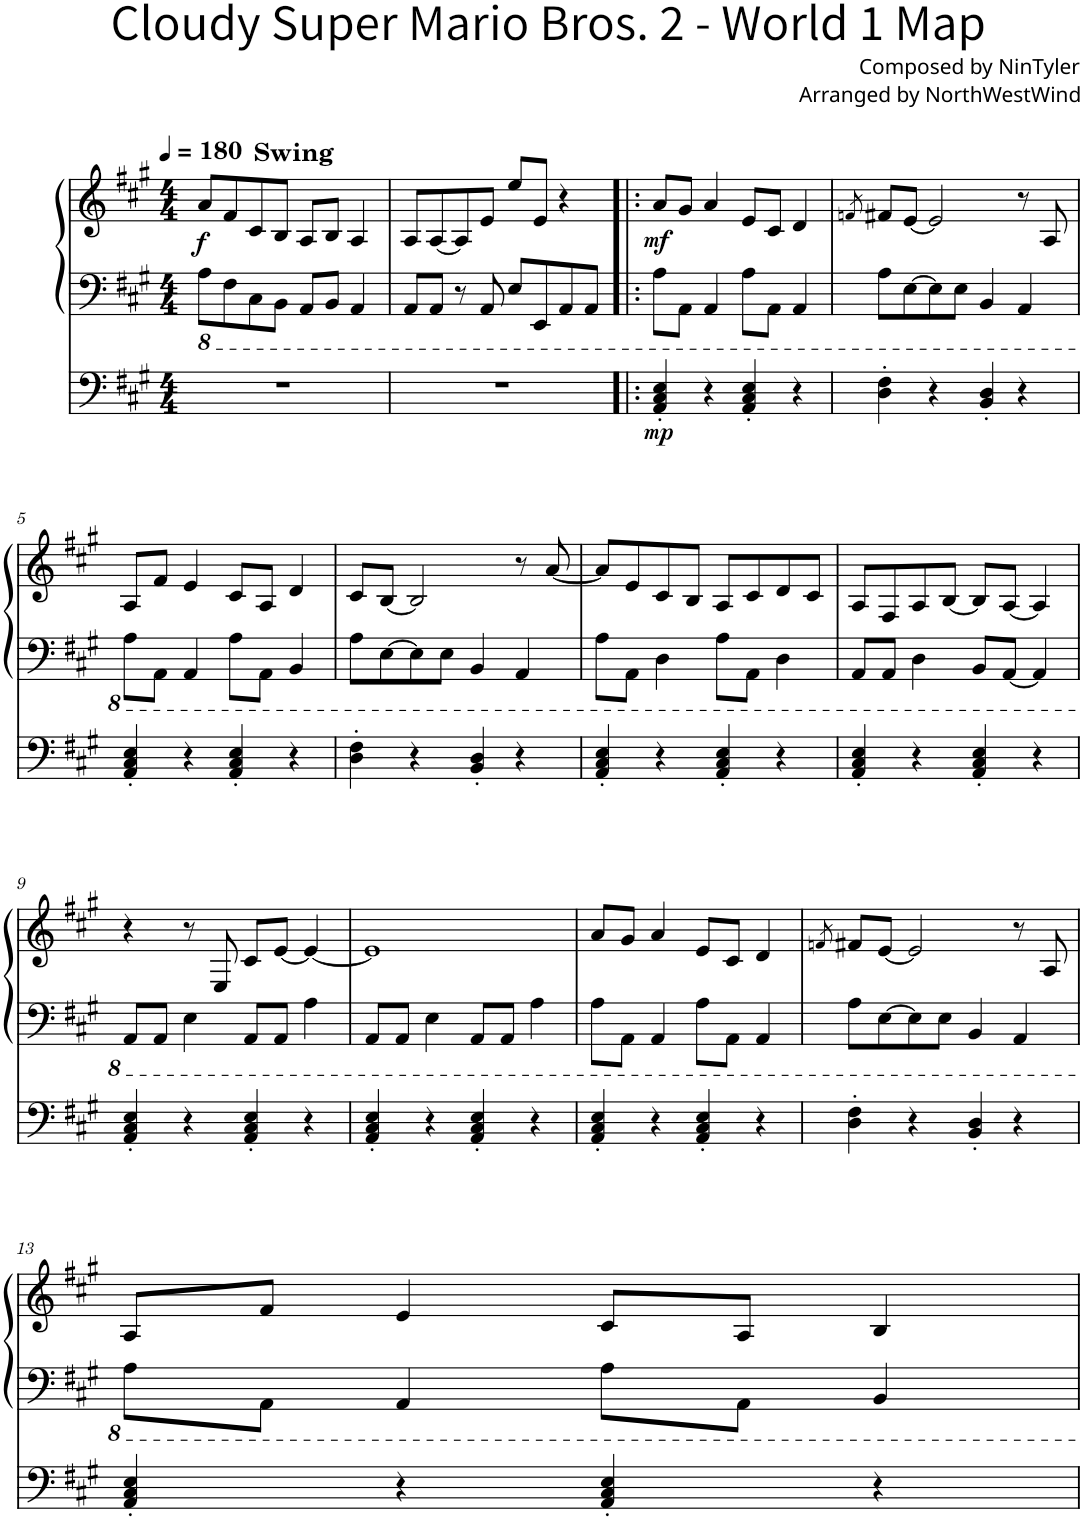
**kern	**kern	**kern	**dynam
*part1	*part1	*part1	*part1
*staff3	*staff2	*staff1	*staff1/2/3
*I"鋼琴	*	*	*
*clefF4	*clefF4	*clefG2	*
*k[f#c#g#]	*k[f#c#g#]	*k[f#c#g#]	*
*M4/4	*M4/4	*M4/4	*
*MM180	*MM180	*MM180	*
=1	=1	=1	=1
!	!	!LO:TX:a:B:t=Swing	!
!	!	!	!LO:DY:b
1r	8AA\L	8a/L	f
.	8FF#\	8f#/	.
.	8CC#\	8c#/	.
.	8BBB\J	8B/J	.
.	8AAA/L	8A/L	.
.	8BBB/J	8B/J	.
.	4AAA/	4A/	.
=2	=2	=2	=2
1r	8AAA/L	8A/L	.
.	8AAA/J	[8A/	.
.	8r	8A/]	.
.	8AAA/	8e/J	.
.	8EE/L	8ee/L	.
.	8EEE/	8e/J	.
.	8AAA/	4r	.
.	8AAA/J	.	.
=3!|:	=3!|:	=3!|:	=3!|:
!	!	!	!LO:DY:b=3
!	!	!	!LO:DY:n=1:b
4AA/' 4C#/' 4E/'	8AA\L	8a/L	mp mf
.	8AAA\J	8g#/J	.
4r	4AAA/	4a/	.
4AA/' 4C#/' 4E/'	8AA\L	8e/L	.
.	8AAA\J	8c#/J	.
4r	4AAA/	4d/	.
=4	=4	=4	=4
.	.	8qfn/	.
4D\' 4F#\'	8AA\L	8f#X/L	.
.	[8EE\	[8e/J	.
4r	8EE\]	2e/]	.
.	8EE\J	.	.
4BB/' 4D/'	4BBB/	.	.
4r	4AAA/	8r	.
.	.	8A/	.
!!LO:LB:g=z
=5	=5	=5	=5
4AA/' 4C#/' 4E/'	8AA\L	8A/L	.
.	8AAA\J	8f#/J	.
4r	4AAA/	4e/	.
4AA/' 4C#/' 4E/'	8AA\L	8c#/L	.
.	8AAA\J	8A/J	.
4r	4BBB/	4d/	.
=6	=6	=6	=6
4D\' 4F#\'	8AA\L	8c#/L	.
.	[8EE\	[8B/J	.
4r	8EE\]	2B/]	.
.	8EE\J	.	.
4BB/' 4D/'	4BBB/	.	.
4r	4AAA/	8r	.
.	.	[8a/	.
=7	=7	=7	=7
4AA/' 4C#/' 4E/'	8AA\L	8a/L]	.
.	8AAA\J	8e/	.
4r	4DD\	8c#/	.
.	.	8B/J	.
4AA/' 4C#/' 4E/'	8AA\L	8A/L	.
.	8AAA\J	8c#/	.
4r	4DD\	8d/	.
.	.	8c#/J	.
=8	=8	=8	=8
4AA/' 4C#/' 4E/'	8AAA/L	8A/L	.
.	8AAA/J	8F#/	.
4r	4DD\	8A/	.
.	.	[8B/J	.
4AA/' 4C#/' 4E/'	8BBB/L	8B/L]	.
.	[8AAA/J	[8A/J	.
4r	4AAA/]	4A/]	.
!!LO:LB:g=z
=9	=9	=9	=9
4AA/' 4C#/' 4E/'	8AAA/L	4r	.
.	8AAA/J	.	.
4r	4EE\	8r	.
.	.	8E/	.
4AA/' 4C#/' 4E/'	8AAA/L	8c#/L	.
.	8AAA/J	[8e/J	.
4r	4AA\	4e/_	.
=10	=10	=10	=10
4AA/' 4C#/' 4E/'	8AAA/L	1e]	.
.	8AAA/J	.	.
4r	4EE\	.	.
4AA/' 4C#/' 4E/'	8AAA/L	.	.
.	8AAA/J	.	.
4r	4AA\	.	.
=11	=11	=11	=11
4AA/' 4C#/' 4E/'	8AA\L	8a/L	.
.	8AAA\J	8g#/J	.
4r	4AAA/	4a/	.
4AA/' 4C#/' 4E/'	8AA\L	8e/L	.
.	8AAA\J	8c#/J	.
4r	4AAA/	4d/	.
=12	=12	=12	=12
.	.	8qfn/	.
4D\' 4F#\'	8AA\L	8f#X/L	.
.	[8EE\	[8e/J	.
4r	8EE\]	2e/]	.
.	8EE\J	.	.
4BB/' 4D/'	4BBB/	.	.
4r	4AAA/	8r	.
.	.	8A/	.
!!LO:LB:g=z
=13	=13	=13	=13
4AA/' 4C#/' 4E/'	8AA\L	8A/L	.
.	8AAA\J	8f#/J	.
4r	4AAA/	4e/	.
4AA/' 4C#/' 4E/'	8AA\L	8c#/L	.
.	8AAA\J	8A/J	.
4r	4BBB/	4B/	.
=	=	=	=
*-	*-	*-	*-
